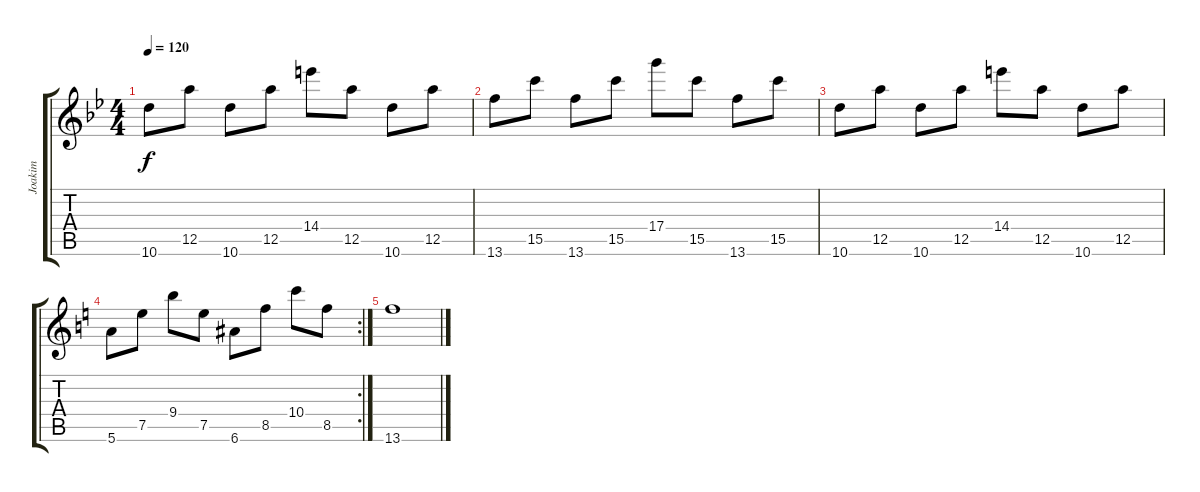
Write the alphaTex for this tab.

\track ("Joakim" "Joakim") {instrument acousticguitarsteel}
\staff {score tabs}
\tuning (E4 B3 G4 D4 A3 E3) {hide}
\ts (4 4)
\tempo 120
\clef g2
\ks bb
10.6.8{dy f} 12.5.8 10.6.8 12.5.8 14.4.8 12.5.8 10.6.8 12.5.8 |
13.6.8 15.5.8 13.6.8 15.5.8 17.4.8 15.5.8 13.6.8 15.5.8 |
10.6.8 12.5.8 10.6.8 12.5.8 14.4.8 12.5.8 10.6.8 12.5.8 |
\rc 2
\ks c
5.6.8 7.5.8 9.4.8 7.5.8 6.6.8 8.5.8 10.4.8 8.5.8 |
13.6.1
